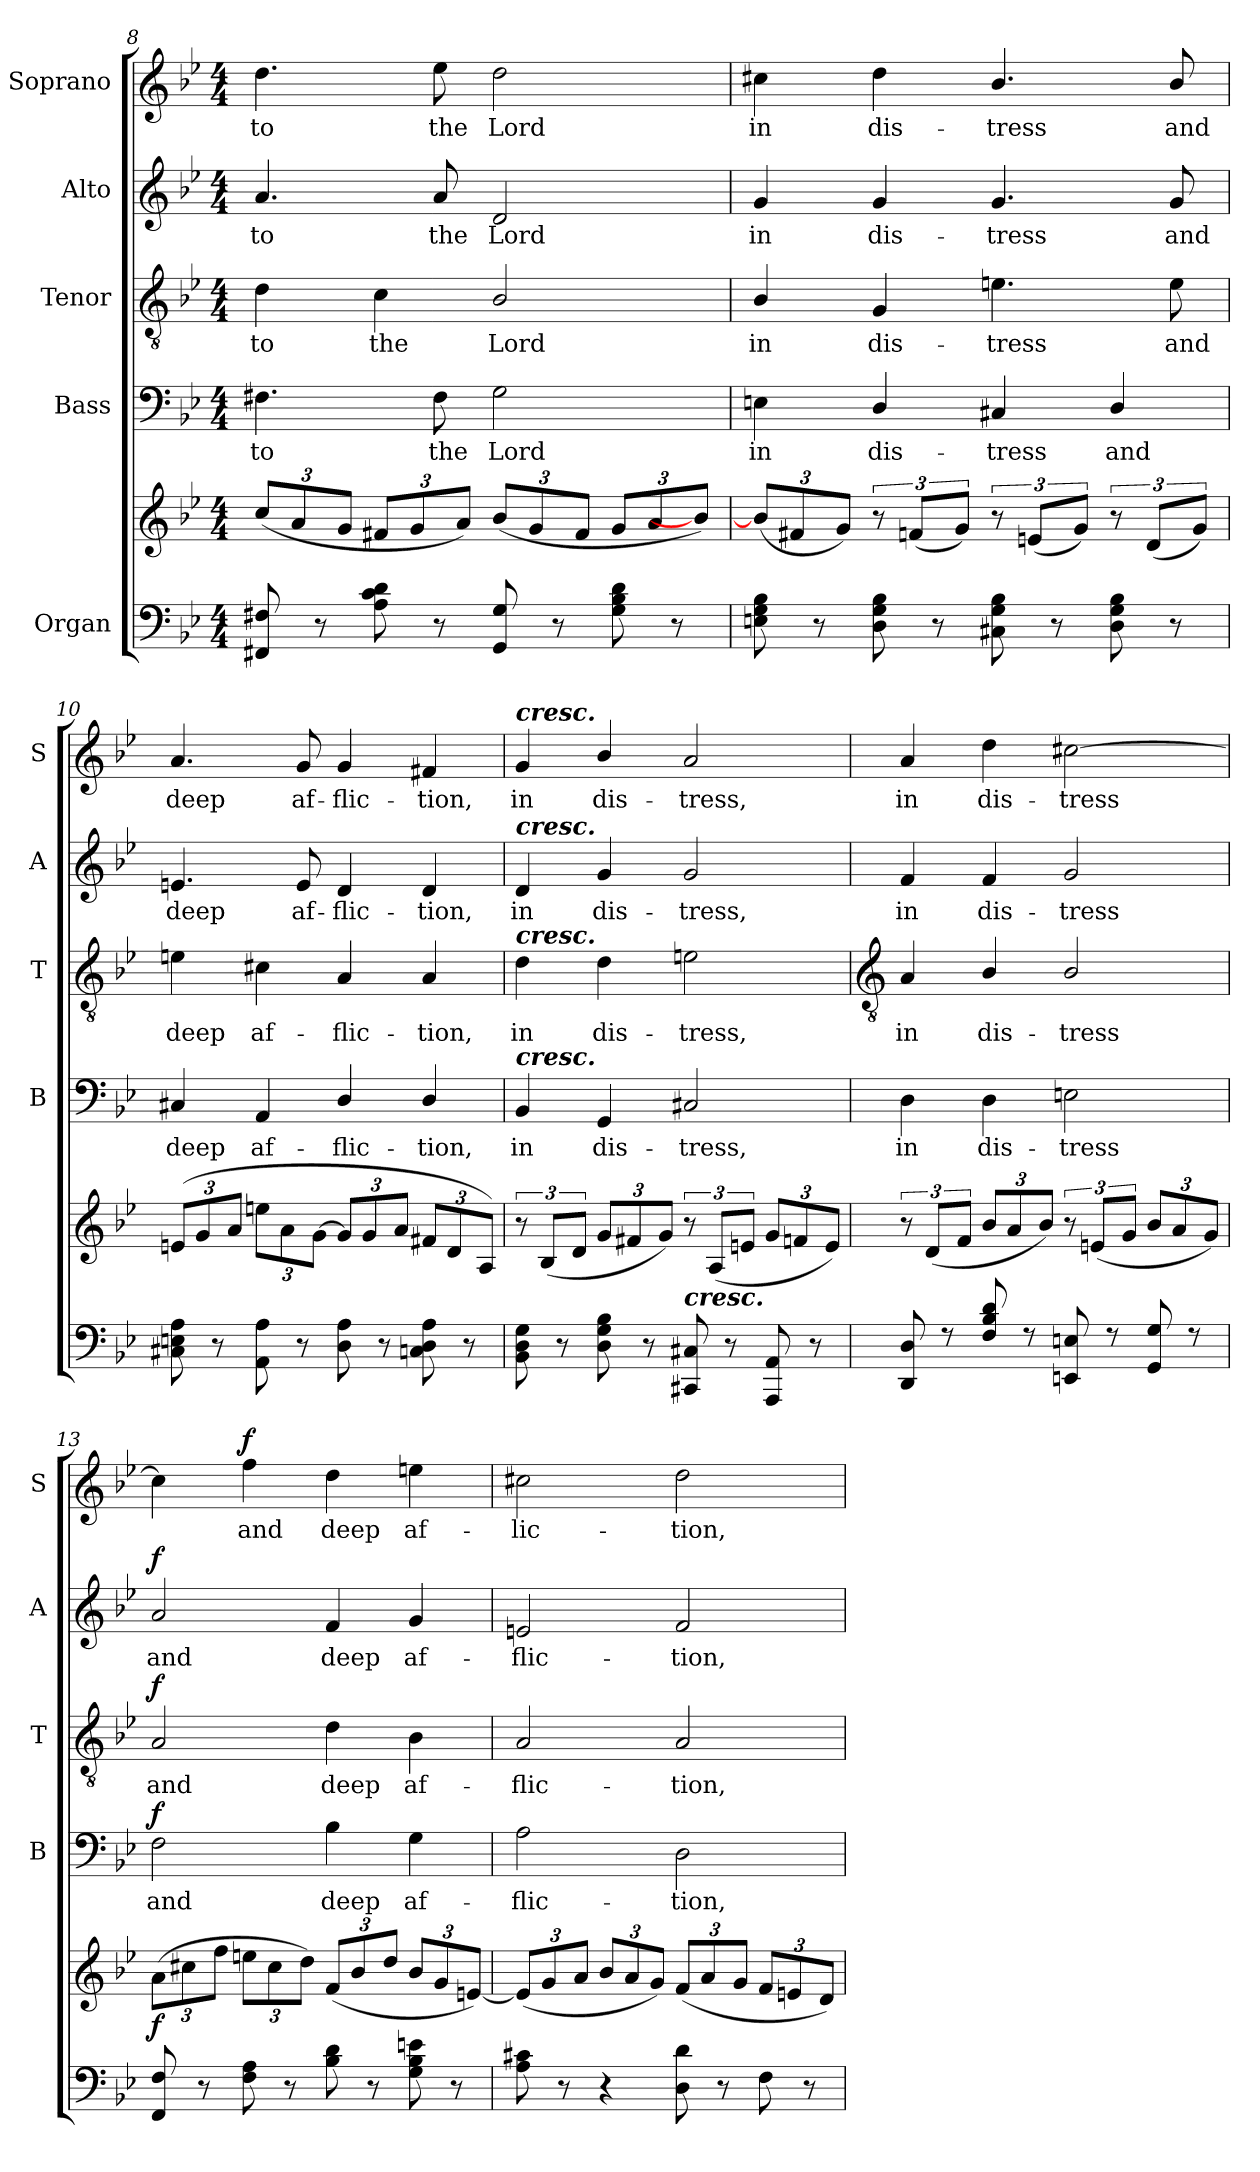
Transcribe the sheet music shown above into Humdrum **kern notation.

**kern	**kern	**dynam	**kern	**text	**dynam	**kern	**text	**dynam	**kern	**text	**dynam	**kern	**text	**dynam
*part5	*part5	*part5	*part4	*part4	*part4	*part3	*part3	*part3	*part2	*part2	*part2	*part1	*part1	*part1
*staff6	*staff5	*staff5/6	*staff4	*staff4	*staff4	*staff3	*staff3	*staff3	*staff2	*staff2	*staff2	*staff1	*staff1	*staff1
*I"Organ	*	*	*I"Bass	*	*	*I"Tenor	*	*	*I"Alto	*	*	*I"Soprano	*	*
*	*	*	*I'B	*	*	*I'T	*	*	*I'A	*	*	*I'S	*	*
!!LO:LB:g=z
*clefF4	*clefG2	*	*clefF4	*	*	*clefGv2	*	*	*clefG2	*	*	*clefG2	*	*
*k[b-e-]	*k[b-e-]	*	*k[b-e-]	*	*	*k[b-e-]	*	*	*k[b-e-]	*	*	*k[b-e-]	*	*
*B-:	*B-:	*	*B-:	*	*	*B-:	*	*	*B-:	*	*	*B-:	*	*
*M4/4	*M4/4	*	*M4/4	*	*	*M4/4	*	*	*M4/4	*	*	*M4/4	*	*
=8	=8	=8	=8	=8	=8	=8	=8	=8	=8	=8	=8	=8	=8	=8
!	!	!	!	!LO:LY:b	!	!	!LO:LY:b	!	!	!LO:LY:b	!	!	!LO:LY:b	!
8FF#X 8F#X	(<12ccL	.	4.F#X	-to	.	4d	-to	.	4.a	-to	.	4.dd	-to	.
.	12a	.	.	.	.	.	.	.	.	.	.	.	.	.
8r	.	.	.	.	.	.	.	.	.	.	.	.	.	.
.	12gJ	.	.	.	.	.	.	.	.	.	.	.	.	.
!	!	!	!	!	!	!	!LO:LY:b	!	!	!	!	!	!	!
8A 8c 8d	12f#XL	.	.	.	.	4c	the	.	.	.	.	.	.	.
.	12g	.	.	.	.	.	.	.	.	.	.	.	.	.
!	!	!	!	!LO:LY:b	!	!	!	!	!	!LO:LY:b	!	!	!LO:LY:b	!
8r	.	.	8F#	the	.	.	.	.	8a	the	.	8ee-	the	.
.	12aJ)	.	.	.	.	.	.	.	.	.	.	.	.	.
!	!	!	!	!LO:LY:b	!	!	!LO:LY:b	!	!	!LO:LY:b	!	!	!LO:LY:b	!
8GG 8G	(<12b-L	.	2G	Lord	.	2B-/	Lord	.	2d	Lord	.	2dd	Lord	.
.	12g	.	.	.	.	.	.	.	.	.	.	.	.	.
8r	.	.	.	.	.	.	.	.	.	.	.	.	.	.
.	12f#J	.	.	.	.	.	.	.	.	.	.	.	.	.
8G 8B- 8d	12gL	.	.	.	.	.	.	.	.	.	.	.	.	.
.	12a	.	.	.	.	.	.	.	.	.	.	.	.	.
8r	.	.	.	.	.	.	.	.	.	.	.	.	.	.
.	12b-J])	.	.	.	.	.	.	.	.	.	.	.	.	.
=9	=9	=9	=9	=9	=9	=9	=9	=9	=9	=9	=9	=9	=9	=9
!	!	!	!	!LO:LY:b	!	!	!LO:LY:b	!	!	!LO:LY:b	!	!	!LO:LY:b	!
8En 8G 8B-	(<12b-L]	.	4En	in	.	4B-/	in	.	4g	in	.	4cc#X	in	.
.	12f#X	.	.	.	.	.	.	.	.	.	.	.	.	.
8r	.	.	.	.	.	.	.	.	.	.	.	.	.	.
.	12gJ)	.	.	.	.	.	.	.	.	.	.	.	.	.
!	!	!	!	!LO:LY:b	!	!	!LO:LY:b	!	!	!LO:LY:b	!	!	!LO:LY:b	!
8D 8G 8B-	12r	.	4D/	dis-	.	4G	dis-	.	4g	dis-	.	4dd	dis-	.
.	(<12fnL	.	.	.	.	.	.	.	.	.	.	.	.	.
8r	.	.	.	.	.	.	.	.	.	.	.	.	.	.
.	12gJ)	.	.	.	.	.	.	.	.	.	.	.	.	.
!	!	!	!	!LO:LY:b	!	!	!LO:LY:b	!	!	!LO:LY:b	!	!	!LO:LY:b	!
8C#X 8G 8B-	12r	.	4C#X	-tress	.	4.en	-tress	.	4.g	-tress	.	4.b-/	-tress	.
.	(<12enL	.	.	.	.	.	.	.	.	.	.	.	.	.
8r	.	.	.	.	.	.	.	.	.	.	.	.	.	.
.	12gJ)	.	.	.	.	.	.	.	.	.	.	.	.	.
!	!	!	!	!LO:LY:b	!	!	!	!	!	!	!	!	!	!
8D 8G 8B-	12r	.	4D/	and	.	.	.	.	.	.	.	.	.	.
.	(<12dL	.	.	.	.	.	.	.	.	.	.	.	.	.
!	!	!	!	!	!	!	!LO:LY:b	!	!	!LO:LY:b	!	!	!LO:LY:b	!
8r	.	.	.	.	.	8e	and	.	8g	and	.	8b-/	and	.
.	12gJ)	.	.	.	.	.	.	.	.	.	.	.	.	.
=10	=10	=10	=10	=10	=10	=10	=10	=10	=10	=10	=10	=10	=10	=10
!	!	!	!	!LO:LY:b	!	!	!LO:LY:b	!	!	!LO:LY:b	!	!	!LO:LY:b	!
8C#X 8En 8A	(<12enL	.	4C#X	deep	.	4en	deep	.	4.en	deep	.	4.a	deep	.
.	12g	.	.	.	.	.	.	.	.	.	.	.	.	.
8r	.	.	.	.	.	.	.	.	.	.	.	.	.	.
.	12aJ	.	.	.	.	.	.	.	.	.	.	.	.	.
!	!	!	!	!LO:LY:b	!	!	!LO:LY:b	!	!	!	!	!	!	!
8AA 8A	12eenL	.	4AA	af-	.	4c#X	af-	.	.	.	.	.	.	.
.	12a	.	.	.	.	.	.	.	.	.	.	.	.	.
!	!	!	!	!	!	!	!	!	!	!LO:LY:b	!	!	!LO:LY:b	!
8r	.	.	.	.	.	.	.	.	8e	af-	.	8g	af-	.
.	[12gJ	.	.	.	.	.	.	.	.	.	.	.	.	.
!	!	!	!	!LO:LY:b	!	!	!LO:LY:b	!	!	!LO:LY:b	!	!	!LO:LY:b	!
8D 8A	12gL]	.	4D/	-flic-	.	4A	-flic-	.	4d	-flic-	.	4g	-flic-	.
.	12g	.	.	.	.	.	.	.	.	.	.	.	.	.
8r	.	.	.	.	.	.	.	.	.	.	.	.	.	.
.	12aJ	.	.	.	.	.	.	.	.	.	.	.	.	.
!	!	!	!	!LO:LY:b	!	!	!LO:LY:b	!	!	!LO:LY:b	!	!	!LO:LY:b	!
8Cn 8D 8A	12f#XL	.	4D/	-tion,	.	4A	-tion,	.	4d	-tion,	.	4f#X	-tion,	.
.	12d	.	.	.	.	.	.	.	.	.	.	.	.	.
8r	.	.	.	.	.	.	.	.	.	.	.	.	.	.
.	12AJ)	.	.	.	.	.	.	.	.	.	.	.	.	.
=11	=11	=11	=11	=11	=11	=11	=11	=11	=11	=11	=11	=11	=11	=11
!	!	!	!	!	!	!	!	!	!	!	!	!LO:TX:a:Bi:t=cresc.	!	!
!	!	!	!	!	!	!	!	!	!LO:TX:a:Bi:t=cresc.	!	!	!	!	!
!	!	!	!	!	!	!LO:TX:a:Bi:t=cresc.	!	!	!	!	!	!	!	!
!	!	!	!LO:TX:a:Bi:t=cresc.	!	!	!	!	!	!	!	!	!	!	!
!	!	!	!	!LO:LY:b	!	!	!LO:LY:b	!	!	!LO:LY:b	!	!	!LO:LY:b	!
8BB- 8D 8G	12r	.	4BB-	in	.	4d	in	.	4d	in	.	4g	in	.
.	(<12B-L	.	.	.	.	.	.	.	.	.	.	.	.	.
8r	.	.	.	.	.	.	.	.	.	.	.	.	.	.
.	12dJ	.	.	.	.	.	.	.	.	.	.	.	.	.
!	!	!	!	!LO:LY:b	!	!	!LO:LY:b	!	!	!LO:LY:b	!	!	!LO:LY:b	!
8D 8G 8B-	12gL	.	4GG	dis-	.	4d	dis-	.	4g	dis-	.	4b-/	dis-	.
.	12f#X	.	.	.	.	.	.	.	.	.	.	.	.	.
8r	.	.	.	.	.	.	.	.	.	.	.	.	.	.
.	12gJ)	.	.	.	.	.	.	.	.	.	.	.	.	.
!LO:TX:a:Bi:t=cresc.	!	!	!	!	!	!	!	!	!	!	!	!	!	!
!	!	!	!	!LO:LY:b	!	!	!LO:LY:b	!	!	!LO:LY:b	!	!	!LO:LY:b	!
8CC#X 8C#X	12r	.	2C#X	-tress,	.	2en	-tress,	.	2g	-tress,	.	2a	-tress,	.
.	(<12AL	.	.	.	.	.	.	.	.	.	.	.	.	.
8r	.	.	.	.	.	.	.	.	.	.	.	.	.	.
.	12enJ	.	.	.	.	.	.	.	.	.	.	.	.	.
8AAA 8AA	12gL	.	.	.	.	.	.	.	.	.	.	.	.	.
.	12fn	.	.	.	.	.	.	.	.	.	.	.	.	.
8r	.	.	.	.	.	.	.	.	.	.	.	.	.	.
.	12eJ)	.	.	.	.	.	.	.	.	.	.	.	.	.
!!LO:LB:g=z
=12	=12	=12	=12	=12	=12	=12	=12	=12	=12	=12	=12	=12	=12	=12
*	*	*	*	*	*	*clefGv2	*	*	*	*	*	*	*	*
*^	*	*	*	*	*	*	*	*	*	*	*	*	*	*
!	!	!	!	!	!LO:LY:b	!	!	!LO:LY:b	!	!	!LO:LY:b	!	!	!LO:LY:b	!
8DD 8D	1ryy	12r	.	4D	in	.	4A	in	.	4f	in	.	4a	in	.
.	.	(<12dL	.	.	.	.	.	.	.	.	.	.	.	.	.
8r	.	.	.	.	.	.	.	.	.	.	.	.	.	.	.
.	.	12fJ	.	.	.	.	.	.	.	.	.	.	.	.	.
!	!	!	!	!	!LO:LY:b	!	!	!LO:LY:b	!	!	!LO:LY:b	!	!	!LO:LY:b	!
8F 8B- 8d	.	12b-L	.	4D	dis-	.	4B-/	dis-	.	4f	dis-	.	4dd	dis-	.
.	.	12a	.	.	.	.	.	.	.	.	.	.	.	.	.
8r	.	.	.	.	.	.	.	.	.	.	.	.	.	.	.
.	.	12b-J)	.	.	.	.	.	.	.	.	.	.	.	.	.
!	!	!	!	!	!LO:LY:b	!	!	!LO:LY:b	!	!	!LO:LY:b	!	!	!LO:LY:b	!
8EEn 8En	.	12r	.	2En	-tress	.	2B-/	-tress	.	2g	-tress	.	[2cc#X	-tress	.
.	.	(<12enL	.	.	.	.	.	.	.	.	.	.	.	.	.
8r	.	.	.	.	.	.	.	.	.	.	.	.	.	.	.
.	.	12gJ	.	.	.	.	.	.	.	.	.	.	.	.	.
8GG 8G	.	12b-L	.	.	.	.	.	.	.	.	.	.	.	.	.
.	.	12a	.	.	.	.	.	.	.	.	.	.	.	.	.
8r	.	.	.	.	.	.	.	.	.	.	.	.	.	.	.
.	.	12gJ)	.	.	.	.	.	.	.	.	.	.	.	.	.
=13	=13	=13	=13	=13	=13	=13	=13	=13	=13	=13	=13	=13	=13	=13	=13
!	!	!	!LO:DY:b	!	!LO:LY:b	!LO:DY:b	!	!LO:LY:b	!LO:DY:b	!	!LO:LY:b	!LO:DY:b	!	!	!
8FF 8F	2ryy	(>12aL	f	2F	and	f	2A	and	f	2a	and	f	4cc#]	.	.
.	.	12cc#X	.	.	.	.	.	.	.	.	.	.	.	.	.
8r	.	.	.	.	.	.	.	.	.	.	.	.	.	.	.
.	.	12ffJ	.	.	.	.	.	.	.	.	.	.	.	.	.
!	!	!	!	!	!	!	!	!	!	!	!	!	!	!LO:LY:b	!LO:DY:b
8F\ 8A\	.	12eenL	.	.	.	.	.	.	.	.	.	.	4ff	and	f
.	.	12cc#	.	.	.	.	.	.	.	.	.	.	.	.	.
8r	.	.	.	.	.	.	.	.	.	.	.	.	.	.	.
.	.	12ddJ)	.	.	.	.	.	.	.	.	.	.	.	.	.
!	!	!	!	!	!LO:LY:b	!	!	!LO:LY:b	!	!	!LO:LY:b	!	!	!LO:LY:b	!
8B-\ 8d\	2ryy	(<12fL	.	4B-	deep	.	4d	deep	.	4f	deep	.	4dd	deep	.
.	.	12b-	.	.	.	.	.	.	.	.	.	.	.	.	.
8r	.	.	.	.	.	.	.	.	.	.	.	.	.	.	.
.	.	12ddJ	.	.	.	.	.	.	.	.	.	.	.	.	.
!	!	!	!	!	!LO:LY:b	!	!	!LO:LY:b	!	!	!LO:LY:b	!	!	!LO:LY:b	!
8G\ 8B-\ 8en\	.	12b-L	.	4G	af-	.	4B-	af-	.	4g	af-	.	4een	af-	.
.	.	12g	.	.	.	.	.	.	.	.	.	.	.	.	.
8r	.	.	.	.	.	.	.	.	.	.	.	.	.	.	.
.	.	[12enJ)	.	.	.	.	.	.	.	.	.	.	.	.	.
=14	=14	=14	=14	=14	=14	=14	=14	=14	=14	=14	=14	=14	=14	=14	=14
!	!	!	!	!	!LO:LY:b	!	!	!LO:LY:b	!	!	!LO:LY:b	!	!	!LO:LY:b	!
8A\ 8c#X\	2ryy	(<12eL]	.	2A	-flic-	.	2A	-flic-	.	2en	-flic-	.	2cc#X	-lic-	.
.	.	12g	.	.	.	.	.	.	.	.	.	.	.	.	.
8r	.	.	.	.	.	.	.	.	.	.	.	.	.	.	.
.	.	12aJ	.	.	.	.	.	.	.	.	.	.	.	.	.
4r	.	12b-L	.	.	.	.	.	.	.	.	.	.	.	.	.
.	.	12a	.	.	.	.	.	.	.	.	.	.	.	.	.
.	.	12gJ)	.	.	.	.	.	.	.	.	.	.	.	.	.
!	!	!	!	!	!LO:LY:b	!	!	!LO:LY:b	!	!	!LO:LY:b	!	!	!LO:LY:b	!
8D\ 8d\	2ryy	(<12fL	.	2D	-tion,	.	2A	-tion,	.	2f	-tion,	.	2dd	-tion,	.
.	.	12a	.	.	.	.	.	.	.	.	.	.	.	.	.
8r	.	.	.	.	.	.	.	.	.	.	.	.	.	.	.
.	.	12gJ	.	.	.	.	.	.	.	.	.	.	.	.	.
8F\	.	12fL	.	.	.	.	.	.	.	.	.	.	.	.	.
.	.	12e	.	.	.	.	.	.	.	.	.	.	.	.	.
8r	.	.	.	.	.	.	.	.	.	.	.	.	.	.	.
.	.	12dJ)	.	.	.	.	.	.	.	.	.	.	.	.	.
*v	*v	*	*	*	*	*	*	*	*	*	*	*	*	*	*
=	=	=	=	=	=	=	=	=	=	=	=	=	=	=
*-	*-	*-	*-	*-	*-	*-	*-	*-	*-	*-	*-	*-	*-	*-
